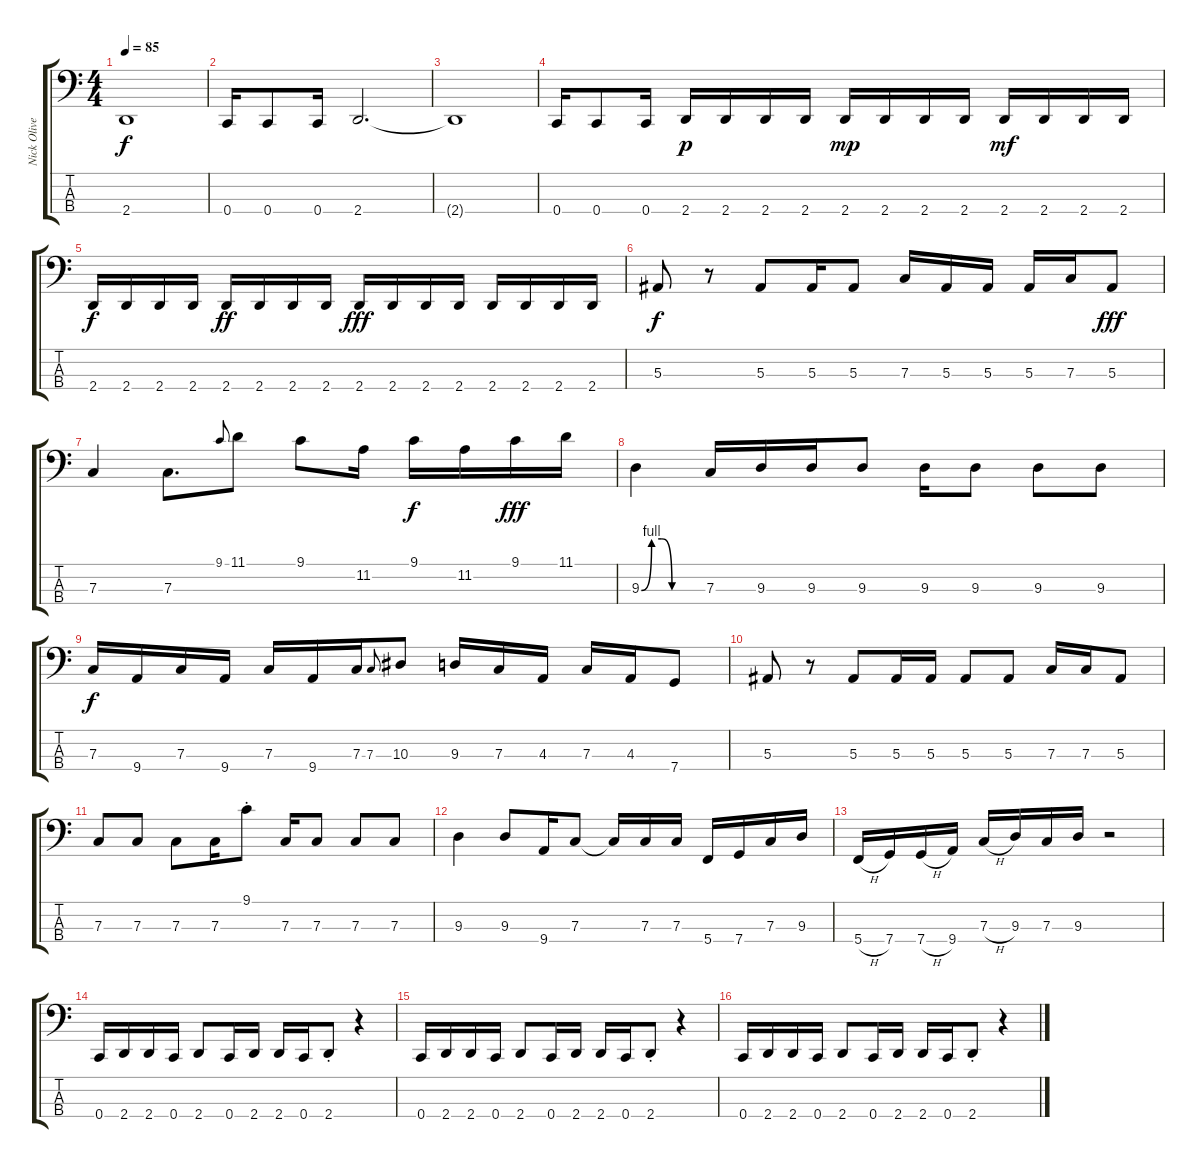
\track ("Nick Oliveri" "Nick Olive") {instrument electricbassfinger}
\staff {score tabs}
\tuning (Eb2 Bb1 F1 C1) {hide}
\ts (4 4)
\tempo 85
\clef f4
\ks c
2.4{t}.1{dy f} |
0.4.16 0.4.8 0.4.16 2.4.2{d} |
2.4{t}.1 |
0.4.16 0.4.8 0.4.16 2.4.16{dy p} 2.4.16 2.4.16 2.4.16 2.4.16{dy mp} 2.4.16 2.4.16 2.4.16 2.4.16{dy mf} 2.4.16 2.4.16 2.4.16 |
2.4.16{dy f} 2.4.16 2.4.16 2.4.16 2.4.16{dy ff} 2.4.16 2.4.16 2.4.16 2.4.16{dy fff} 2.4.16 2.4.16 2.4.16 2.4.16 2.4.16 2.4.16 2.4.16 |
5.3.8{dy f volume 13} r.8 5.3.8 5.3.16 5.3.8 7.3.16 5.3.16 5.3.16 5.3.16 7.3.16 5.3.8{dy fff} |
7.3.4 7.3.8{d} 9.1.8{gr onbeat} 11.1.8 9.1.8 11.2.16 9.1.16{dy f} 11.2.16 9.1.16{dy fff} 11.1.16 |
9.3{be (custom 0 0 10 4 20 4 30 0 60 0)}.4 7.3.16 9.3.16 9.3.16 9.3.8 9.3.16 9.3.8 9.3.8 9.3.8 |
7.3.16{dy f} 9.4.16 7.3.16 9.4.16 7.3.16 9.4.16 7.3.16 7.3.8{gr onbeat} 10.3.8 9.3.16 7.3.16 4.3.16 7.3.16 4.3.16 7.4.8 |
5.3.8 r.8 5.3.8 5.3.16 5.3.16 5.3.8 5.3.8 7.3.16 7.3.16 5.3.8 |
7.3.8 7.3.8 7.3.8 7.3.16 9.1{st}.8 7.3.16 7.3.8 7.3.8 7.3.8 |
9.3.4 9.3.8 9.4.16 7.3.8 7.3{t}.16 7.3.16 7.3.16 5.4.16 7.4.16 7.3.16 9.3.16 |
5.4{h}.16 7.4.16 7.4{h}.16 9.4.16 7.3{h}.16 9.3.16 7.3.16 9.3.16 r.2 |
0.4.16 2.4.16 2.4.16 0.4.16 2.4.8 0.4.16 2.4.16 2.4.16 0.4.16 2.4{st}.8 r.4 |
0.4.16 2.4.16 2.4.16 0.4.16 2.4.8 0.4.16 2.4.16 2.4.16 0.4.16 2.4{st}.8 r.4 |
0.4.16 2.4.16 2.4.16 0.4.16 2.4.8 0.4.16 2.4.16 2.4.16 0.4.16 2.4{st}.8 r.4
